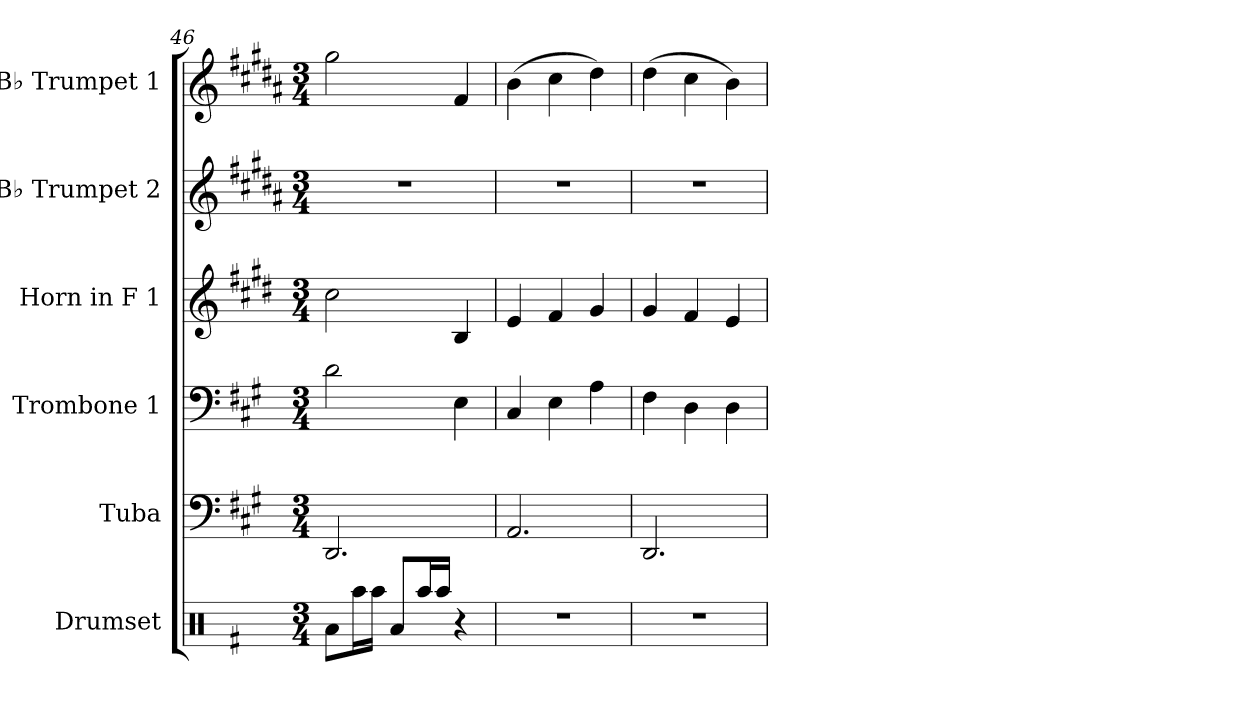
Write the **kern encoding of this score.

**kern	**kern	**kern	**kern	**kern	**kern
*part6	*part5	*part4	*part3	*part2	*part1
*staff6	*staff5	*staff4	*staff3	*staff2	*staff1
*I"Drumset	*I"Tuba	*I"Trombone 1	*I"Horn in F 1	*I"B♭ Trumpet 2	*I"B♭ Trumpet 1
*I'D. Set	*I'Tba.	*I'Tbn. 1	*	*I'B♭ Tpt. 2	*I'B♭ Tpt. 1
*clefX	*clefF4	*clefF4	*clefG2	*clefG2	*clefG2
*	*	*	*ITrd4c7	*ITrd1c2	*ITrd1c2
*k[f#]	*k[f#c#g#]	*k[f#c#g#]	*k[f#c#g#]	*k[f#c#g#]	*k[f#c#g#]
*M3/4	*M3/4	*M3/4	*M3/4	*M3/4	*M3/4
=46	=46	=46	=46	=46	=46
8Ra\L	2.DD/	2d\	2f#\	2.r	2ff#\
16Raa\L	.	.	.	.	.
16Raa\JJ	.	.	.	.	.
8Ra/L	.	.	.	.	.
16Raa/L	.	.	.	.	.
16Raa/JJ	.	.	.	.	.
4r	.	4E\	4E/	.	4e/
!!LO:LB:g=z
=47	=47	=47	=47	=47	=47
2.r	2.AA/	4C#/	4A/	2.r	(>4a\
.	.	4E\	4B/	.	4b\
.	.	4A\	4c#/	.	4cc#\)
=48	=48	=48	=48	=48	=48
2.r	2.DD/	4F#\	4c#/	2.r	(>4cc#\
.	.	4D\	4B/	.	4b\
.	.	4D\	4A/	.	4a\)
=	=	=	=	=	=
*-	*-	*-	*-	*-	*-
